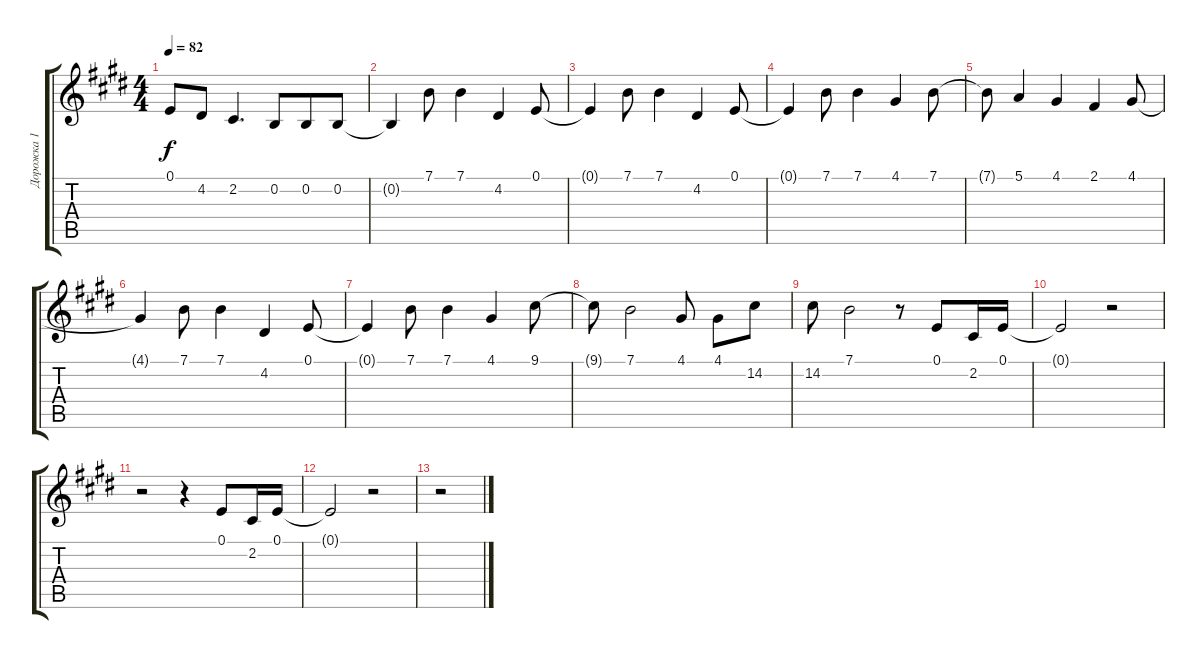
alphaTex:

\track ("Дорожка 1" "Дорожка 1") {instrument brightacousticpiano}
\staff {score tabs}
\tuning (E4 B3 G3 D3 A2 E2) {hide}
\ts (4 4)
\tempo 82
\clef g2
\ks e
0.1{t}.8{dy f beam Up} 4.2.8{beam Up} 2.2.4{d} 0.2.8{beam Up beam merge} 0.2.8{beam Up} 0.2.8{beam Up} |
0.2{t}.4 7.1.8 7.1.4 4.2.4 0.1.8 |
0.1{t}.4 7.1.8 7.1.4 4.2.4 0.1.8 |
0.1{t}.4 7.1.8 7.1.4 4.1.4 7.1.8 |
7.1{t}.8 5.1.4 4.1.4 2.1.4 4.1.8 |
4.1{t}.4 7.1.8 7.1.4 4.2.4 0.1.8 |
0.1{t}.4 7.1.8 7.1.4 4.1.4 9.1.8 |
9.1{t}.8 7.1.2 4.1.8 4.1.8{beam Down} 14.2.8{beam Down} |
14.2.8 7.1.2 r.8 0.1.8 2.2.16 0.1.16 |
0.1{t}.2 r.2 |
r.2 r.4 0.1.8 2.2.16 0.1.16 |
0.1{t}.2 r.2 |
r.2
